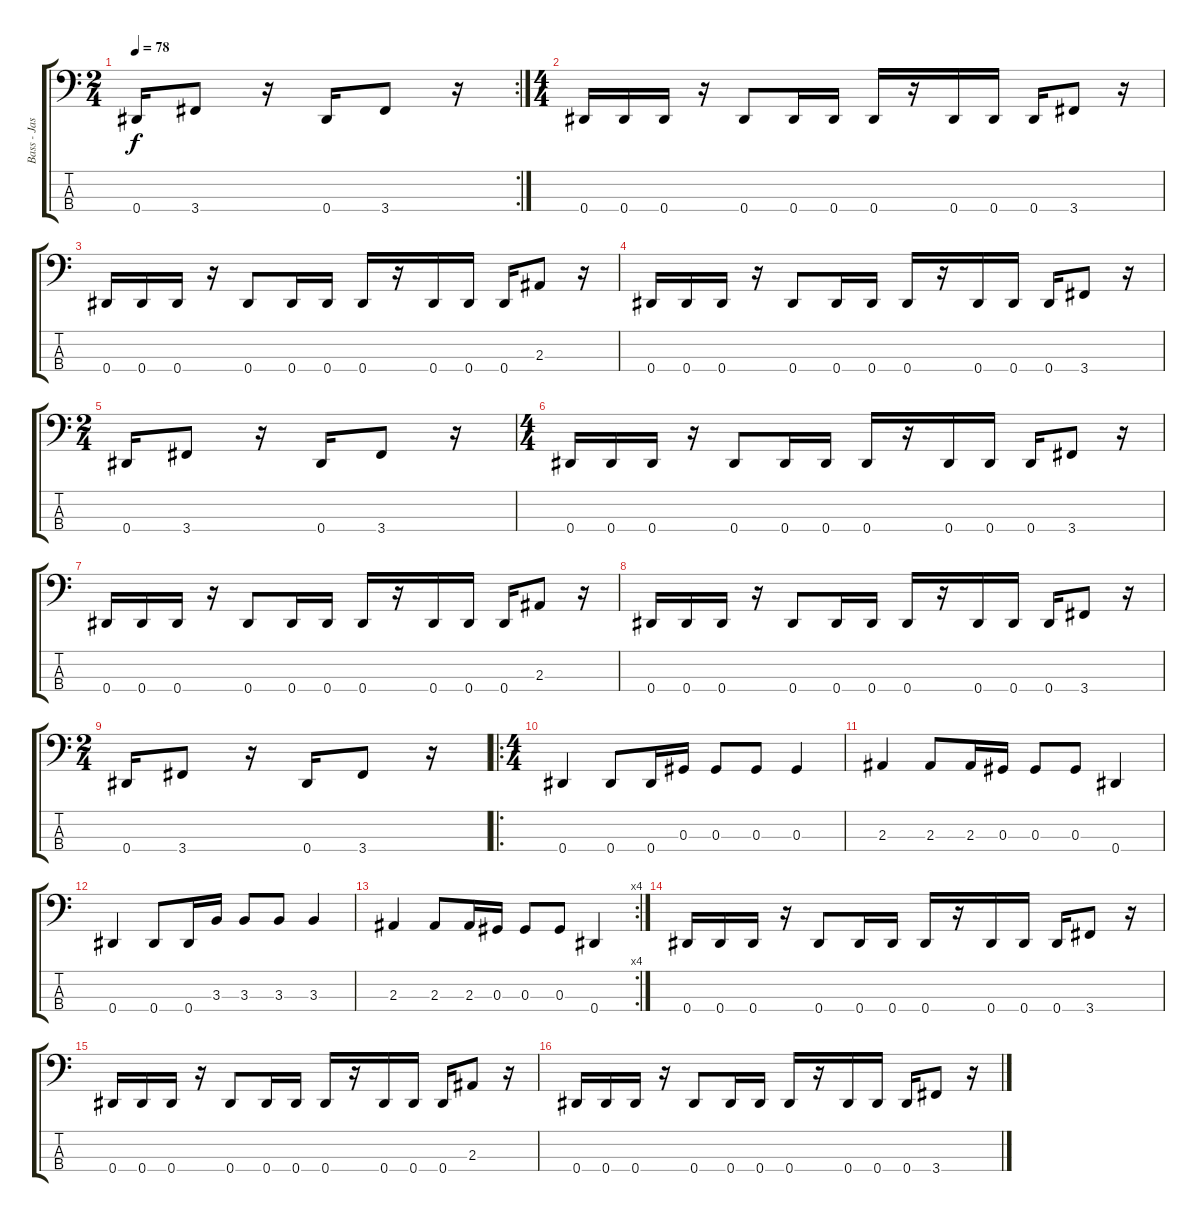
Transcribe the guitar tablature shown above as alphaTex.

\track ("Bass - Jason" "Bass - Jas") {instrument electricbasspick}
\staff {score tabs}
\tuning (Gb2 Db2 Ab1 Eb1) {hide}
\rc 2
\ts (2 4)
\tempo 78
\clef f4
\ks c
0.4.16{dy f} 3.4.8 r.16 0.4.16 3.4.8 r.16 |
\ts (4 4)
0.4.16 0.4.16 0.4.16 r.16 0.4.8 0.4.16 0.4.16 0.4.16 r.16 0.4.16 0.4.16 0.4.16 3.4.8 r.16 |
0.4.16 0.4.16 0.4.16 r.16 0.4.8 0.4.16 0.4.16 0.4.16 r.16 0.4.16 0.4.16 0.4.16 2.3.8 r.16 |
0.4.16 0.4.16 0.4.16 r.16 0.4.8 0.4.16 0.4.16 0.4.16 r.16 0.4.16 0.4.16 0.4.16 3.4.8 r.16 |
\ts (2 4)
0.4.16 3.4.8 r.16 0.4.16 3.4.8 r.16 |
\ts (4 4)
0.4.16 0.4.16 0.4.16 r.16 0.4.8 0.4.16 0.4.16 0.4.16 r.16 0.4.16 0.4.16 0.4.16 3.4.8 r.16 |
0.4.16 0.4.16 0.4.16 r.16 0.4.8 0.4.16 0.4.16 0.4.16 r.16 0.4.16 0.4.16 0.4.16 2.3.8 r.16 |
0.4.16 0.4.16 0.4.16 r.16 0.4.8 0.4.16 0.4.16 0.4.16 r.16 0.4.16 0.4.16 0.4.16 3.4.8 r.16 |
\ts (2 4)
0.4.16 3.4.8 r.16 0.4.16 3.4.8 r.16 |
\ro
\ts (4 4)
0.4.4 0.4.8 0.4.16 0.3.16 0.3.8 0.3.8 0.3.4 |
2.3.4 2.3.8 2.3.16 0.3.16 0.3.8 0.3.8 0.4.4 |
0.4.4 0.4.8 0.4.16 3.3.16 3.3.8 3.3.8 3.3.4 |
\rc 4
2.3.4 2.3.8 2.3.16 0.3.16 0.3.8 0.3.8 0.4.4 |
0.4.16 0.4.16 0.4.16 r.16 0.4.8 0.4.16 0.4.16 0.4.16 r.16 0.4.16 0.4.16 0.4.16 3.4.8 r.16 |
0.4.16 0.4.16 0.4.16 r.16 0.4.8 0.4.16 0.4.16 0.4.16 r.16 0.4.16 0.4.16 0.4.16 2.3.8 r.16 |
0.4.16 0.4.16 0.4.16 r.16 0.4.8 0.4.16 0.4.16 0.4.16 r.16 0.4.16 0.4.16 0.4.16 3.4.8 r.16
